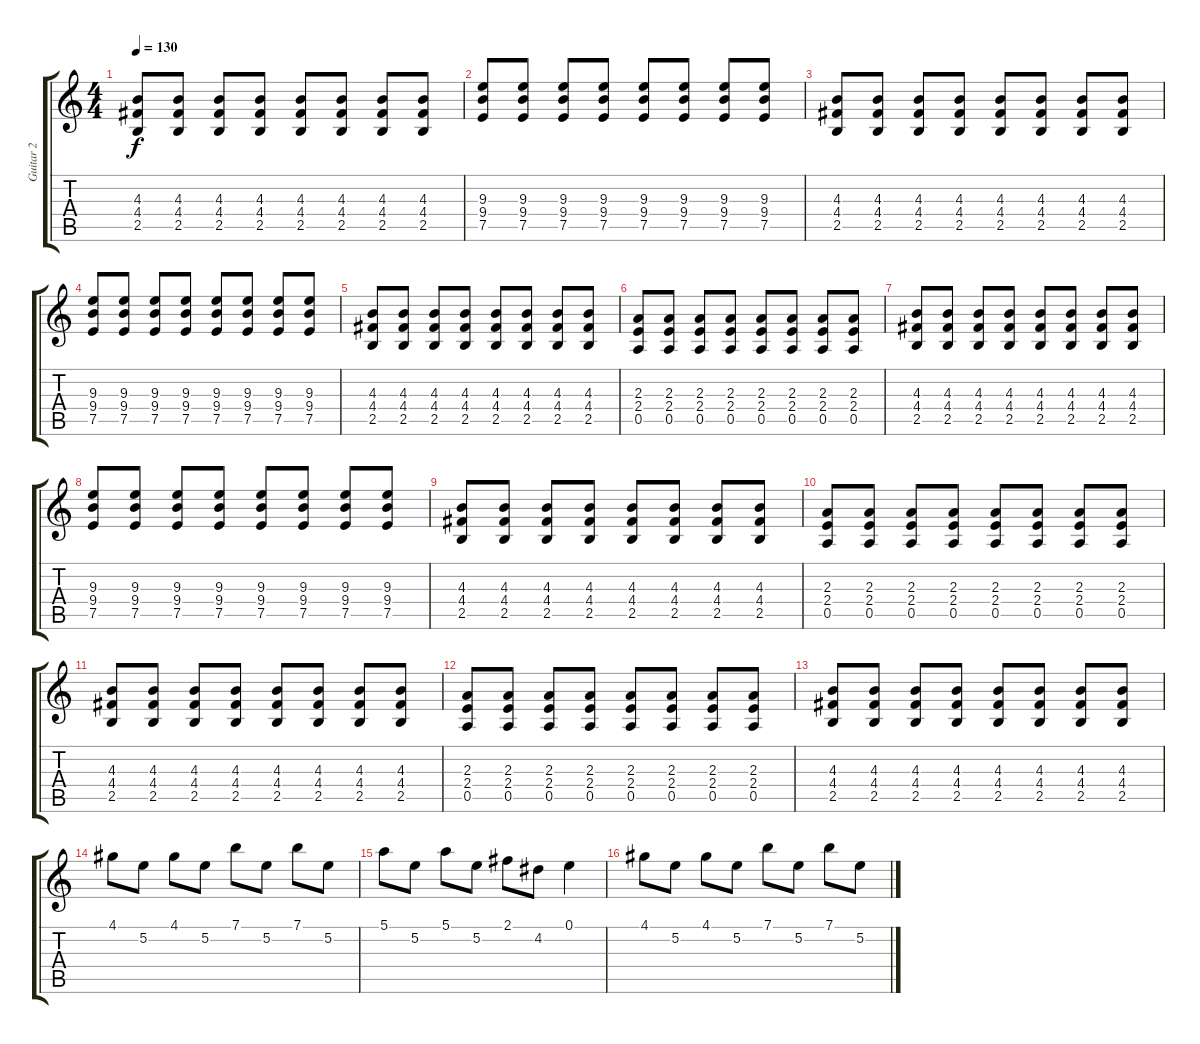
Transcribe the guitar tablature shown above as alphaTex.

\track ("Guitar 2" "Guitar 2") {instrument distortionguitar}
\staff {score tabs}
\tuning (E4 B3 G3 D3 A2 E2) {hide}
\ts (4 4)
\tempo 130
\clef g2
\ks c
(4.3 4.4 2.5).8{dy f} (4.3 4.4 2.5).8 (4.3 4.4 2.5).8 (4.3 4.4 2.5).8 (4.3 4.4 2.5).8 (4.3 4.4 2.5).8 (4.3 4.4 2.5).8 (4.3 4.4 2.5).8 |
(9.3 9.4 7.5).8 (9.3 9.4 7.5).8 (9.3 9.4 7.5).8 (9.3 9.4 7.5).8 (9.3 9.4 7.5).8 (9.3 9.4 7.5).8 (9.3 9.4 7.5).8 (9.3 9.4 7.5).8 |
(4.3 4.4 2.5).8 (4.3 4.4 2.5).8 (4.3 4.4 2.5).8 (4.3 4.4 2.5).8 (4.3 4.4 2.5).8 (4.3 4.4 2.5).8 (4.3 4.4 2.5).8 (4.3 4.4 2.5).8 |
(9.3 9.4 7.5).8 (9.3 9.4 7.5).8 (9.3 9.4 7.5).8 (9.3 9.4 7.5).8 (9.3 9.4 7.5).8 (9.3 9.4 7.5).8 (9.3 9.4 7.5).8 (9.3 9.4 7.5).8 |
(4.3 4.4 2.5).8 (4.3 4.4 2.5).8 (4.3 4.4 2.5).8 (4.3 4.4 2.5).8 (4.3 4.4 2.5).8 (4.3 4.4 2.5).8 (4.3 4.4 2.5).8 (4.3 4.4 2.5).8 |
(2.3 2.4 0.5).8 (2.3 2.4 0.5).8 (2.3 2.4 0.5).8 (2.3 2.4 0.5).8 (2.3 2.4 0.5).8 (2.3 2.4 0.5).8 (2.3 2.4 0.5).8 (2.3 2.4 0.5).8 |
(4.3 4.4 2.5).8 (4.3 4.4 2.5).8 (4.3 4.4 2.5).8 (4.3 4.4 2.5).8 (4.3 4.4 2.5).8 (4.3 4.4 2.5).8 (4.3 4.4 2.5).8 (4.3 4.4 2.5).8 |
(9.3 9.4 7.5).8 (9.3 9.4 7.5).8 (9.3 9.4 7.5).8 (9.3 9.4 7.5).8 (9.3 9.4 7.5).8 (9.3 9.4 7.5).8 (9.3 9.4 7.5).8 (9.3 9.4 7.5).8 |
(4.3 4.4 2.5).8 (4.3 4.4 2.5).8 (4.3 4.4 2.5).8 (4.3 4.4 2.5).8 (4.3 4.4 2.5).8 (4.3 4.4 2.5).8 (4.3 4.4 2.5).8 (4.3 4.4 2.5).8 |
(2.3 2.4 0.5).8 (2.3 2.4 0.5).8 (2.3 2.4 0.5).8 (2.3 2.4 0.5).8 (2.3 2.4 0.5).8 (2.3 2.4 0.5).8 (2.3 2.4 0.5).8 (2.3 2.4 0.5).8 |
(4.3 4.4 2.5).8 (4.3 4.4 2.5).8 (4.3 4.4 2.5).8 (4.3 4.4 2.5).8 (4.3 4.4 2.5).8 (4.3 4.4 2.5).8 (4.3 4.4 2.5).8 (4.3 4.4 2.5).8 |
(2.3 2.4 0.5).8 (2.3 2.4 0.5).8 (2.3 2.4 0.5).8 (2.3 2.4 0.5).8 (2.3 2.4 0.5).8 (2.3 2.4 0.5).8 (2.3 2.4 0.5).8 (2.3 2.4 0.5).8 |
(4.3 4.4 2.5).8 (4.3 4.4 2.5).8 (4.3 4.4 2.5).8 (4.3 4.4 2.5).8 (4.3 4.4 2.5).8 (4.3 4.4 2.5).8 (4.3 4.4 2.5).8 (4.3 4.4 2.5).8 |
4.1.8 5.2.8 4.1.8 5.2.8 7.1.8 5.2.8 7.1.8 5.2.8 |
5.1.8 5.2.8 5.1.8 5.2.8 2.1.8 4.2.8 0.1.4 |
4.1.8 5.2.8 4.1.8 5.2.8 7.1.8 5.2.8 7.1.8 5.2.8
